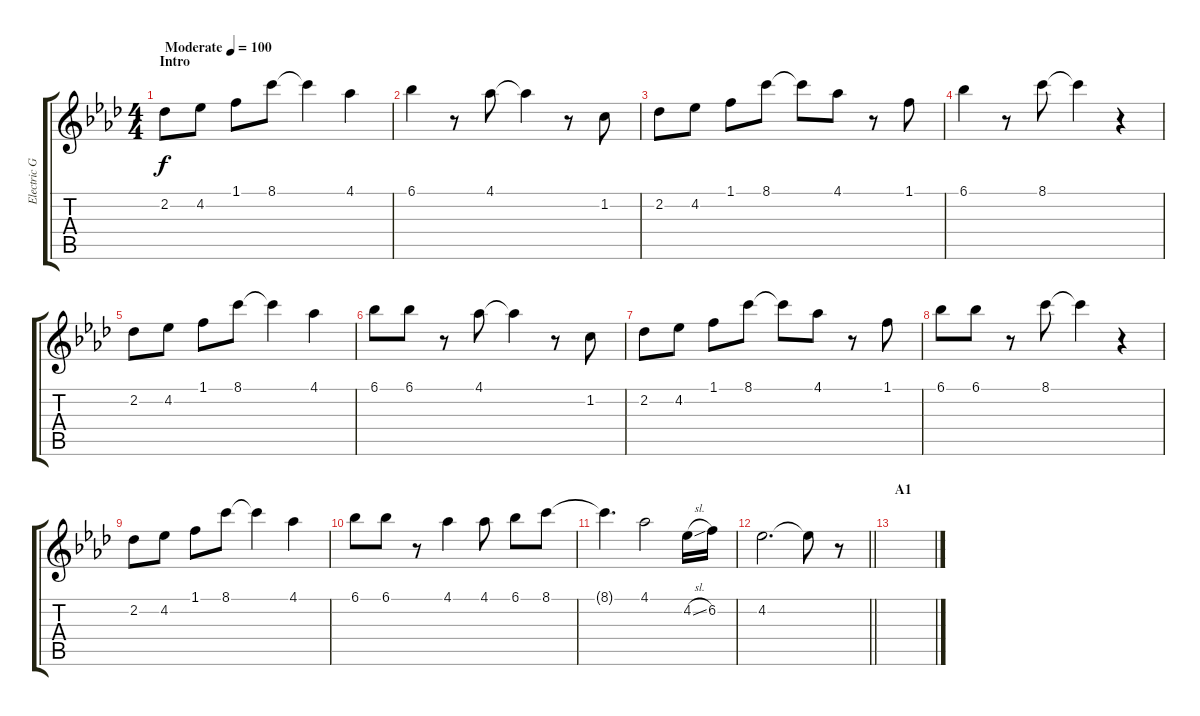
\track ("Electric Guitar 2" "Electric G") {instrument acousticguitarsteel}
\staff {score tabs}
\tuning (E4 B3 G3 D3 A2 E2) {hide}
\ts (4 4)
\section ("" "Intro")
\tempo (100 "Moderate")
\clef g2
\ks ab
2.2.8{dy f instrument acousticguitarsteel} 4.2.8 1.1.8 8.1.8 8.1{t}.4 4.1.4 |
6.1.4 r.8 4.1.8 4.1{t}.4 r.8 1.2.8 |
2.2.8 4.2.8 1.1.8 8.1.8 8.1{t}.8 4.1.8 r.8 1.1.8 |
6.1.4 r.8 8.1.8 8.1{t}.4 r.4 |
2.2.8 4.2.8 1.1.8 8.1.8 8.1{t}.4 4.1.4 |
6.1.8 6.1.8 r.8 4.1.8 4.1{t}.4 r.8 1.2.8 |
2.2.8 4.2.8 1.1.8 8.1.8 8.1{t}.8 4.1.8 r.8 1.1.8 |
6.1.8 6.1.8 r.8 8.1.8 8.1{t}.4 r.4 |
2.2.8 4.2.8 1.1.8 8.1.8 8.1{t}.4 4.1.4 |
6.1.8 6.1.8 r.8 4.1.4 4.1.8 6.1.8 8.1.8 |
8.1{t}.4{d} 4.1.2 4.2{sl}.16 6.2.16 |
\barLineRight lightlight
4.2.2{d} 4.2{t}.8 r.8 |
\section ("" "A1")
